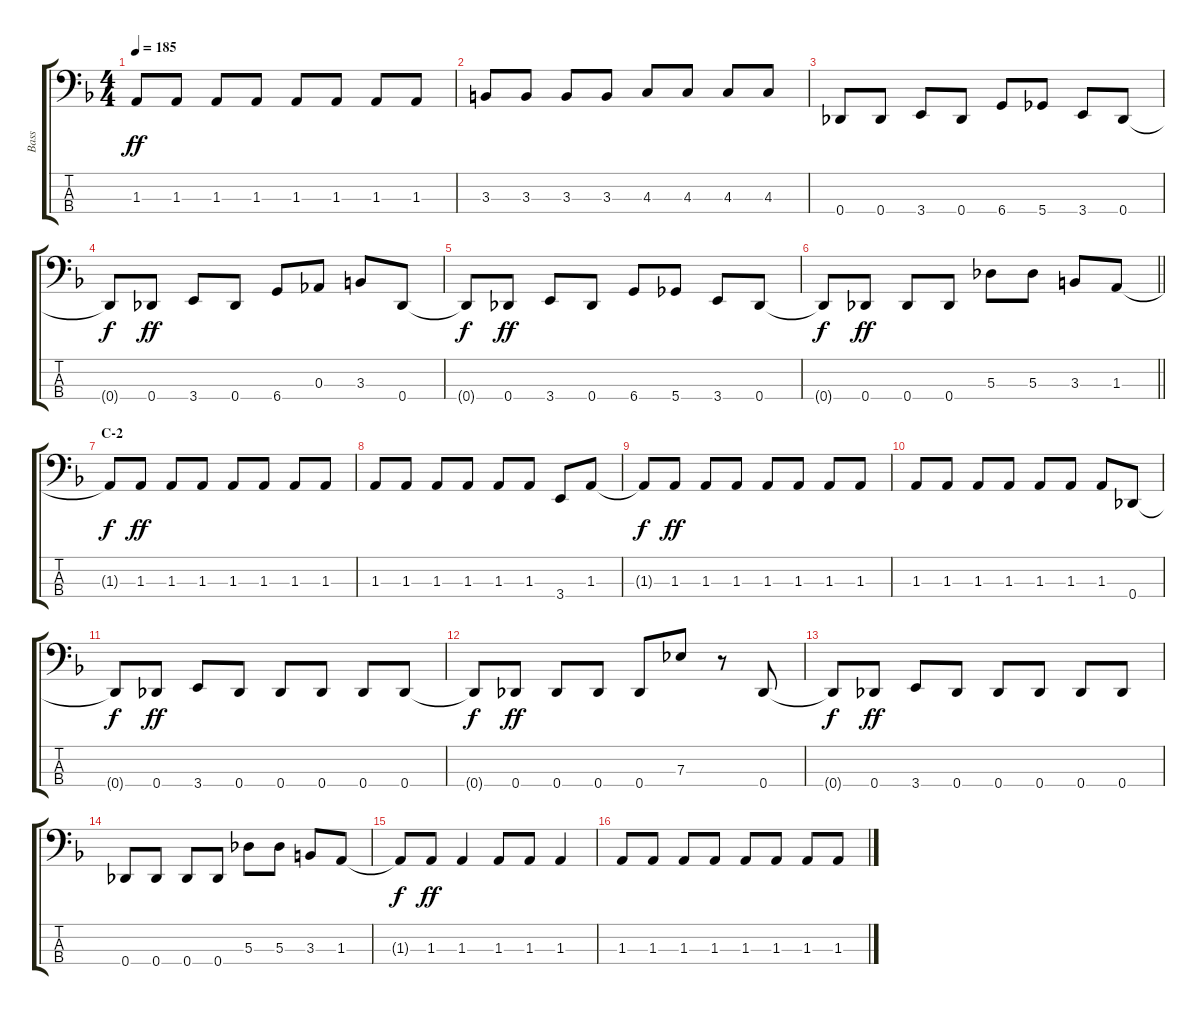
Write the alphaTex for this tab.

\track ("Bass" "Bass") {instrument electricbasspick}
\staff {score tabs}
\tuning (Gb2 Db2 Ab1 Db1) {hide}
\ts (4 4)
\tempo 185
\clef f4
\ks f
1.3.8{dy ff} 1.3.8 1.3.8 1.3.8 1.3.8 1.3.8 1.3.8 1.3.8 |
3.3.8 3.3.8 3.3.8 3.3.8 4.3.8 4.3.8 4.3.8 4.3.8 |
0.4.8 0.4.8 3.4.8 0.4.8 6.4.8 5.4.8 3.4.8 0.4.8 |
0.4{t}.8{dy f} 0.4.8{dy ff} 3.4.8 0.4.8 6.4.8 0.3.8 3.3.8 0.4.8 |
0.4{t}.8{dy f} 0.4.8{dy ff} 3.4.8 0.4.8 6.4.8 5.4.8 3.4.8 0.4.8 |
\barLineRight lightlight
0.4{t}.8{dy f} 0.4.8{dy ff} 0.4.8 0.4.8 5.3.8 5.3.8 3.3.8 1.3.8 |
\section ("" "C-2")
1.3{t}.8{dy f} 1.3.8{dy ff} 1.3.8 1.3.8 1.3.8 1.3.8 1.3.8 1.3.8 |
1.3.8 1.3.8 1.3.8 1.3.8 1.3.8 1.3.8 3.4.8 1.3.8 |
1.3{t}.8{dy f} 1.3.8{dy ff} 1.3.8 1.3.8 1.3.8 1.3.8 1.3.8 1.3.8 |
1.3.8 1.3.8 1.3.8 1.3.8 1.3.8 1.3.8 1.3.8 0.4.8 |
0.4{t}.8{dy f} 0.4.8{dy ff} 3.4.8 0.4.8 0.4.8 0.4.8 0.4.8 0.4.8 |
0.4{t}.8{dy f} 0.4.8{dy ff} 0.4.8 0.4.8 0.4.8 7.3.8 r.8 0.4.8 |
0.4{t}.8{dy f} 0.4.8{dy ff} 3.4.8 0.4.8 0.4.8 0.4.8 0.4.8 0.4.8 |
0.4.8 0.4.8 0.4.8 0.4.8 5.3.8 5.3.8 3.3.8 1.3.8 |
1.3{t}.8{dy f} 1.3.8{dy ff} 1.3.4 1.3.8 1.3.8 1.3.4 |
1.3.8 1.3.8 1.3.8 1.3.8 1.3.8 1.3.8 1.3.8 1.3.8
